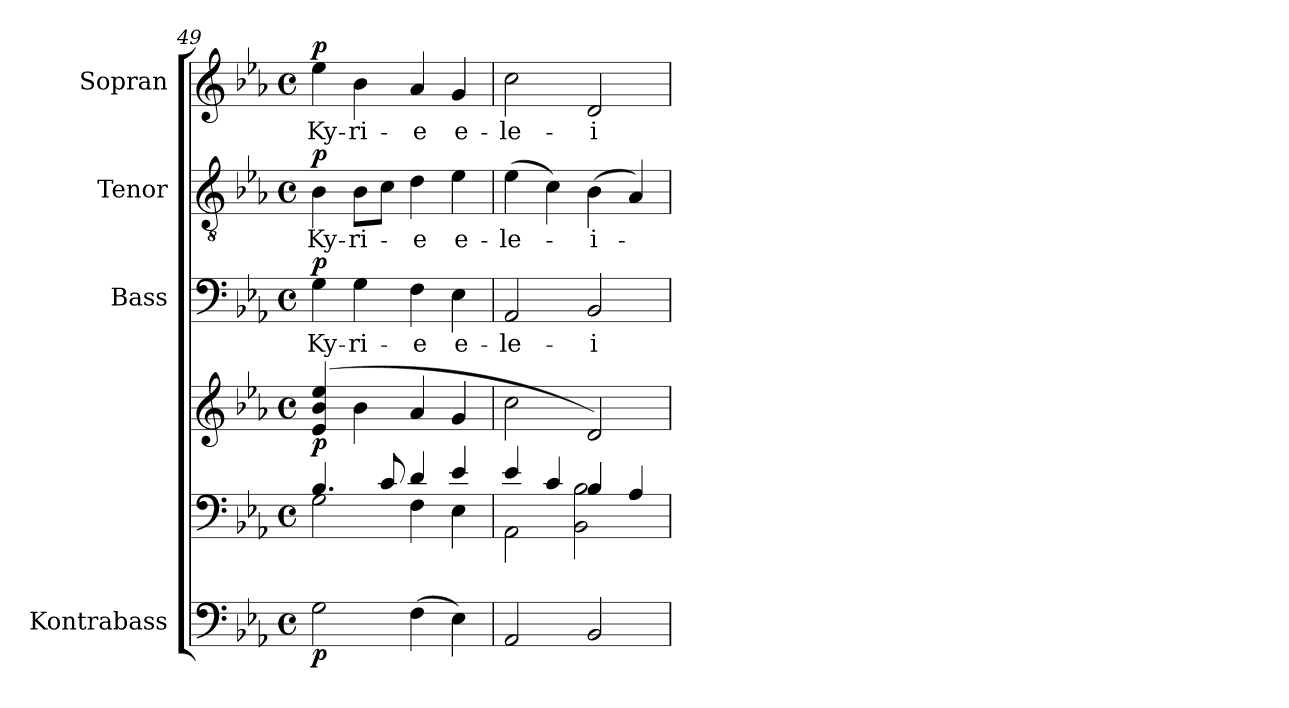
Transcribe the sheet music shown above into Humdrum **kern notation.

**kern	**dynam	**kern	**kern	**dynam	**kern	**text	**dynam	**kern	**text	**dynam	**kern	**text	**dynam
*part5	*part5	*part4	*part4	*part4	*part3	*part3	*part3	*part2	*part2	*part2	*part1	*part1	*part1
*staff6	*staff6	*staff5	*staff4	*staff4/5	*staff3	*staff3	*staff3	*staff2	*staff2	*staff2	*staff1	*staff1	*staff1
*I"Kontrabass	*	*	*	*	*I"Bass	*	*	*I"Tenor	*	*	*I"Sopran	*	*
*I'Kb.	*	*	*	*	*I'B.	*	*	*I'T.	*	*	*I'S.	*	*
*clefF4	*	*clefF4	*clefG2	*	*clefF4	*	*	*clefGv2	*	*	*clefG2	*	*
*ITrd7c12	*	*	*	*	*	*	*	*	*	*	*	*	*
*k[b-e-a-]	*	*k[b-e-a-]	*k[b-e-a-]	*	*k[b-e-a-]	*	*	*k[b-e-a-]	*	*	*k[b-e-a-]	*	*
*E-:	*	*E-:	*E-:	*	*E-:	*	*	*E-:	*	*	*E-:	*	*
*M4/4	*	*M4/4	*M4/4	*	*M4/4	*	*	*M4/4	*	*	*M4/4	*	*
*met(c)	*	*met(c)	*met(c)	*	*met(c)	*	*	*met(c)	*	*	*met(c)	*	*
=49	=49	=49	=49	=49	=49	=49	=49	=49	=49	=49	=49	=49	=49
*	*	*^	*	*	*	*	*	*	*	*	*	*	*
!	!LO:DY:b	!	!	!	!LO:DY:b	!	!LO:LY:b	!LO:DY:a	!	!LO:LY:b	!LO:DY:a	!	!LO:LY:b	!LO:DY:a
2GG\	p	4.B-/	2G\	(4e-/ 4b-/ 4ee-/	p	4G\	Ky-	p	4B-\	Ky-	p	4ee-\	Ky-	p
!	!	!	!	!	!	!	!LO:LY:b	!	!	!LO:LY:b	!	!	!LO:LY:b	!
.	.	.	.	4b-\	.	4G\	-ri-	.	8B-\L	-ri-	.	4b-\	-ri-	.
.	.	8c/	.	.	.	.	.	.	8c\J	.	.	.	.	.
!	!	!	!	!	!	!	!LO:LY:b	!	!	!LO:LY:b	!	!	!LO:LY:b	!
(>4FF\	.	4d/	4F\	4a-/	.	4F\	-e	.	4d\	-e	.	4a-/	-e	.
!	!	!	!	!	!	!	!LO:LY:b	!	!	!LO:LY:b	!	!	!LO:LY:b	!
4EE-\)	.	4e-/	4E-\	4g/	.	4E-\	e-	.	4e-\	e-	.	4g/	e-	.
=50	=50	=50	=50	=50	=50	=50	=50	=50	=50	=50	=50	=50	=50	=50
!	!	!	!	!	!	!	!LO:LY:b	!	!	!LO:LY:b	!	!	!LO:LY:b	!
2AAA-/	.	4e-/	2AA-\	2cc\	.	2AA-/	-le-	.	(>4e-\	-le-	.	2cc\	-le-	.
.	.	4c/	.	.	.	.	.	.	4c\)	.	.	.	.	.
!	!	!	!	!	!	!	!LO:LY:b	!	!	!LO:LY:b	!	!	!LO:LY:b	!
2BBB-/	.	4B-/	2BB-\ 2B-\	2d/)	.	2BB-/	-i-	.	(>4B-\	-i-	.	2d/	-i-	.
.	.	4A-/	.	.	.	.	.	.	4A-/)	.	.	.	.	.
*	*	*v	*v	*	*	*	*	*	*	*	*	*	*	*
=	=	=	=	=	=	=	=	=	=	=	=	=	=
*-	*-	*-	*-	*-	*-	*-	*-	*-	*-	*-	*-	*-	*-
